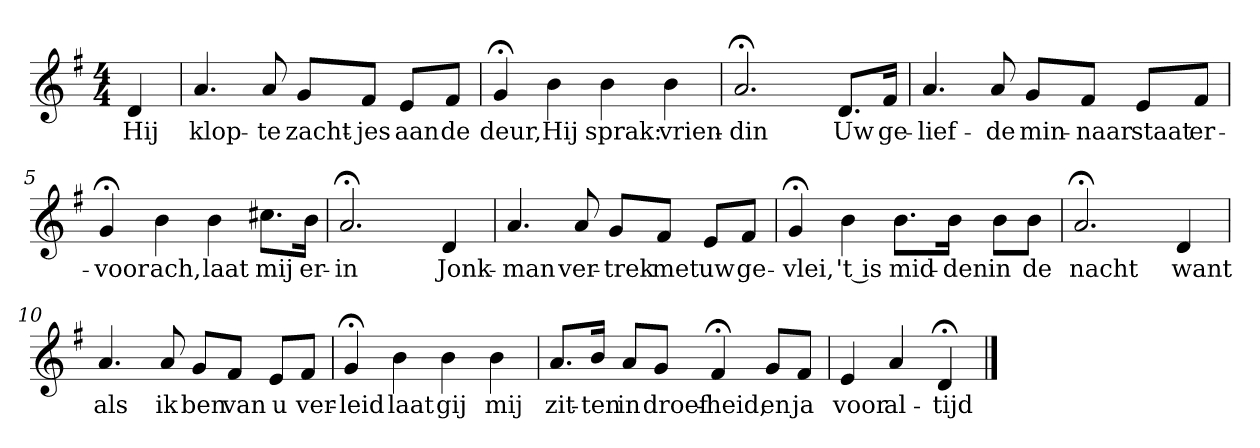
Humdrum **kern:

**kern	**text
*part1	*part1
*staff1	*staff1
*k[f#]	*
*G:	*
*M4/4	*
*MM120	*
=	=
4d	Hij
=1	=1
4.a	klop-
8a	-te
8gL	zacht-
8f#J	-jes
8eL	aan
8f#J	de
=2	=2
4g;<	deur,
4b	Hij
4b	sprak:
4b	vrien-
=3	=3
2.a;<	-din
8.dL	Uw
16f#Jk	ge-
=4	=4
4.a	-lief-
8a	-de
8gL	min-
8f#J	-naar
8eL	staat
8f#J	er-
=5	=5
4g;<	-voor
4b	ach,
4b	laat
8.cc#XL	mij
16bJk	er-
=6	=6
2.a;<	-in
4d	Jonk-
=7	=7
4.a	-man
8a	ver-
8gL	-trek
8f#J	met
8eL	uw
8f#J	ge-
=8	=8
4g;<	-vlei,
4b	't is
8.bL	mid-
16bJk	-den
8bL	in
8bJ	de
=9	=9
2.a;<	nacht
4d	want
=10	=10
4.a	als
8a	ik
8gL	ben
8f#J	van
8eL	u
8f#J	ver-
=11	=11
4g;<	-leid
4b	laat
4b	gij
4b	mij
=12	=12
8.aL	zit-
16bJk	-ten
8aL	in
8gJ	droef-
4f#;<	-heid,
8gL	en
8f#J	ja
=13	=13
4e	voor
4a	al-
4d;<	-tijd
==	==
*-	*-
